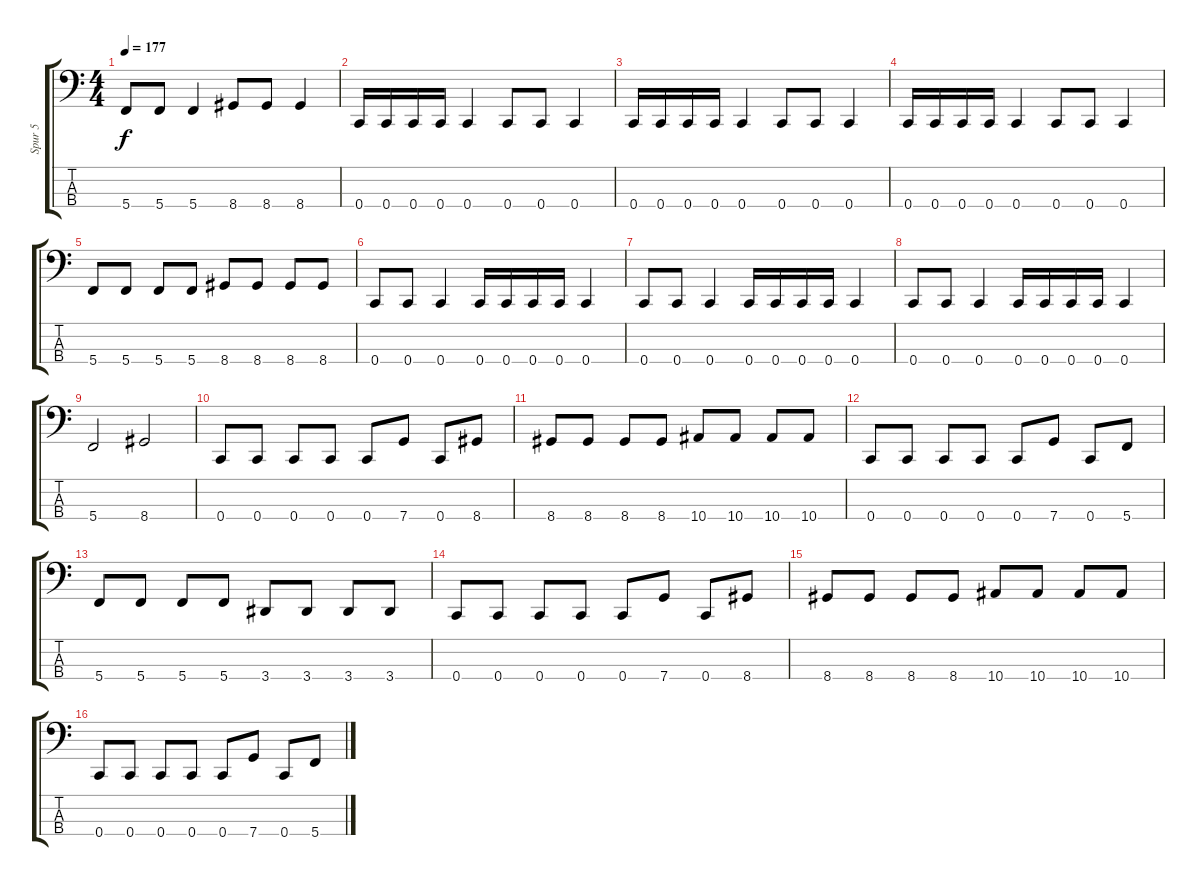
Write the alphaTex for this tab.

\track ("Spur 5" "Spur 5") {instrument electricbasspick}
\staff {score tabs}
\tuning (F2 C2 G1 C1) {hide}
\ts (4 4)
\tempo 177
\clef f4
\ks c
5.4.8{dy f} 5.4.8 5.4.4 8.4.8 8.4.8 8.4.4 |
0.4.16 0.4.16 0.4.16 0.4.16 0.4.4 0.4.8 0.4.8 0.4.4 |
0.4.16 0.4.16 0.4.16 0.4.16 0.4.4 0.4.8 0.4.8 0.4.4 |
0.4.16 0.4.16 0.4.16 0.4.16 0.4.4 0.4.8 0.4.8 0.4.4 |
5.4.8 5.4.8 5.4.8 5.4.8 8.4.8 8.4.8 8.4.8 8.4.8 |
0.4.8 0.4.8 0.4.4 0.4.16 0.4.16 0.4.16 0.4.16 0.4.4 |
0.4.8 0.4.8 0.4.4 0.4.16 0.4.16 0.4.16 0.4.16 0.4.4 |
0.4.8 0.4.8 0.4.4 0.4.16 0.4.16 0.4.16 0.4.16 0.4.4 |
5.4.2 8.4.2 |
0.4.8 0.4.8 0.4.8 0.4.8 0.4.8 7.4.8 0.4.8 8.4.8 |
8.4.8 8.4.8 8.4.8 8.4.8 10.4.8 10.4.8 10.4.8 10.4.8 |
0.4.8 0.4.8 0.4.8 0.4.8 0.4.8 7.4.8 0.4.8 5.4.8 |
5.4.8 5.4.8 5.4.8 5.4.8 3.4.8 3.4.8 3.4.8 3.4.8 |
0.4.8 0.4.8 0.4.8 0.4.8 0.4.8 7.4.8 0.4.8 8.4.8 |
8.4.8 8.4.8 8.4.8 8.4.8 10.4.8 10.4.8 10.4.8 10.4.8 |
0.4.8 0.4.8 0.4.8 0.4.8 0.4.8 7.4.8 0.4.8 5.4.8
